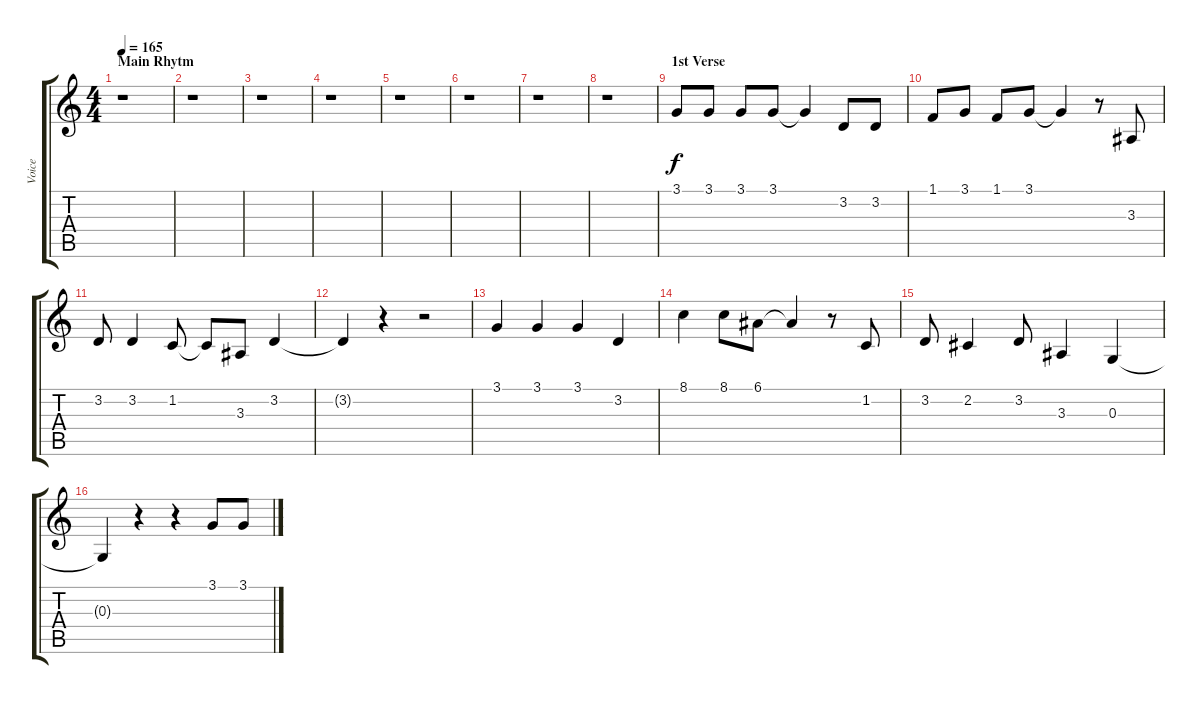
\track ("Voice" "Voice") {instrument lead6voice}
\staff {score tabs}
\tuning (E4 B3 G3 D3 A2 E2) {hide}
\ts (4 4)
\section ("" "Main Rhytm")
\tempo 165
\clef g2
\ks c
r.1{dy f} |
r.1 |
r.1 |
r.1 |
r.1 |
r.1 |
r.1 |
r.1 |
\section ("" "1st Verse")
3.1.8 3.1.8 3.1.8 3.1.8 3.1{t}.4 3.2.8 3.2.8 |
1.1.8 3.1.8 1.1.8 3.1.8 3.1{t}.4 r.8 3.3.8 |
3.2.8 3.2.4 1.2.8 1.2{t}.8 3.3.8 3.2.4 |
3.2{t}.4 r.4 r.2 |
3.1.4 3.1.4 3.1.4 3.2.4 |
8.1.4 8.1.8 6.1.8 6.1{t}.4 r.8 1.2.8 |
3.2.8 2.2.4 3.2.8 3.3.4 0.3.4 |
0.3{t}.4 r.4 r.4 3.1.8 3.1.8
